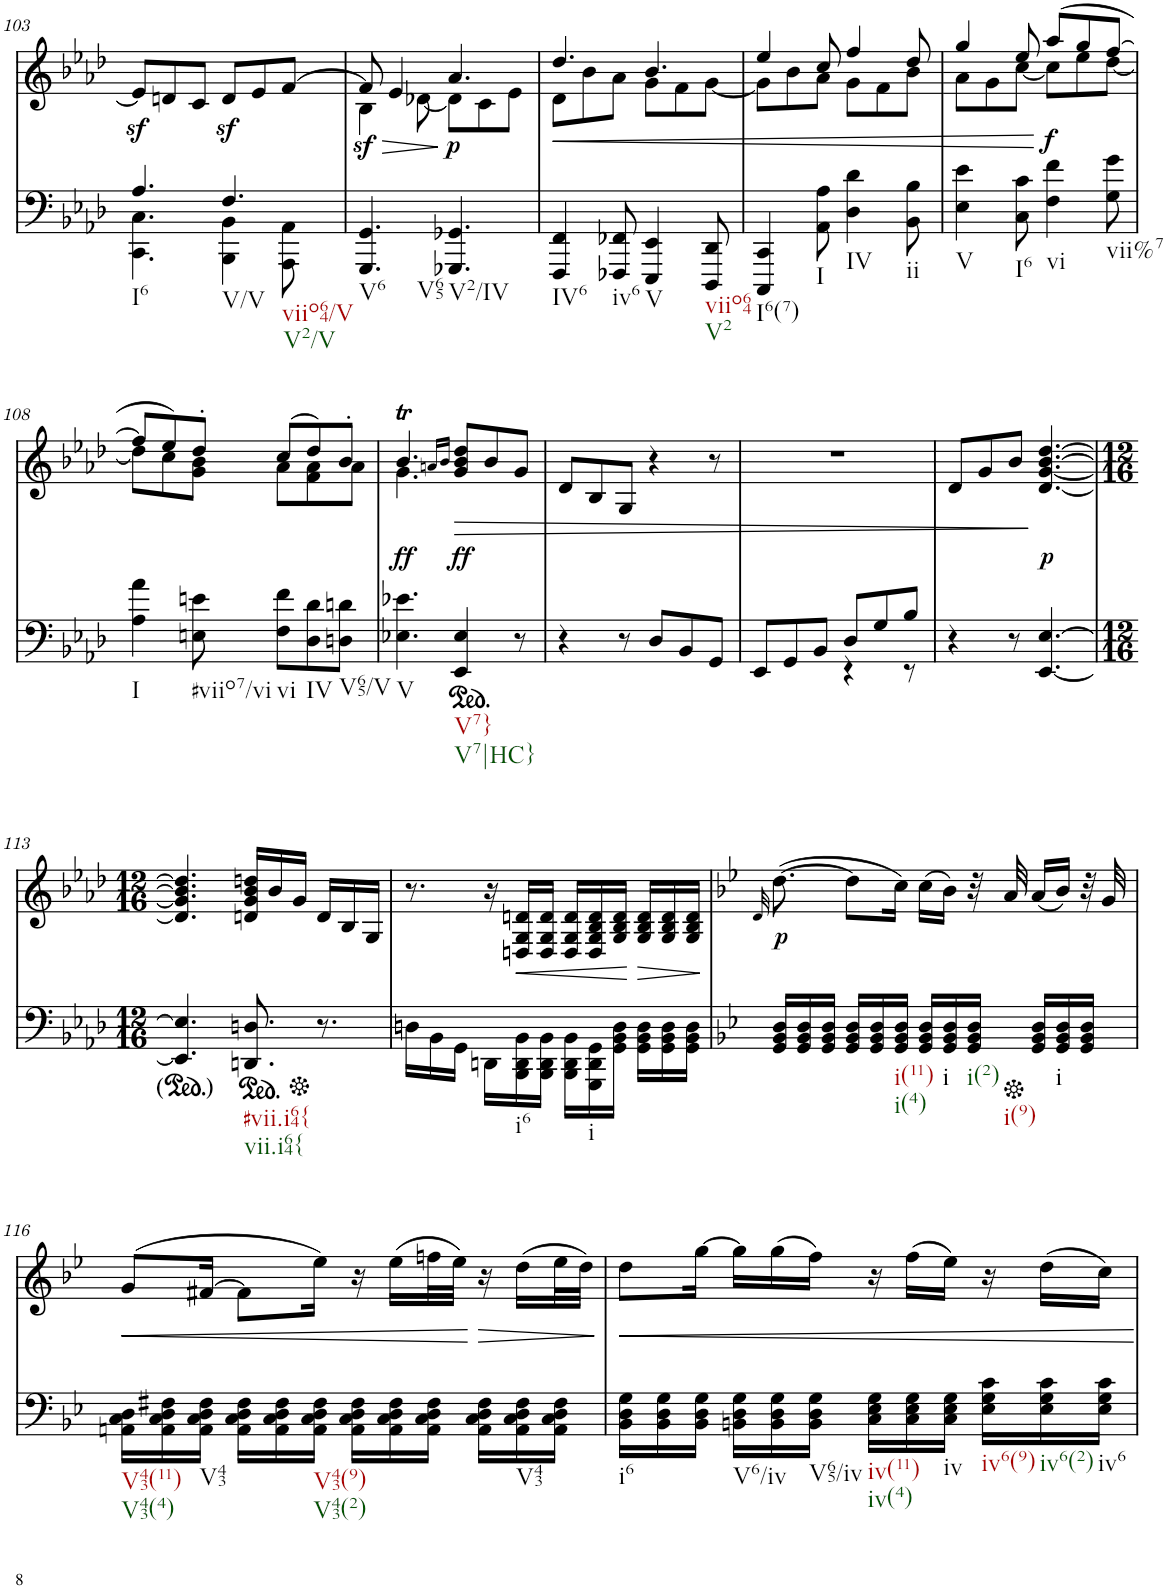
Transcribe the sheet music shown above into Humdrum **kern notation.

**kern	**kern	**text	**dynam
*part2	*part1	*part1	*part1
*staff2	*staff1	*staff1	*staff1
*I"Piano	*I"Piano	*	*
*I'Pno	*I'Pno	*	*
!!LO:PB:g=z
*clefF4	*clefG2	*	*
*k[b-e-a-d-]	*k[b-e-a-d-]	*	*
*M6/8	*M6/8	*	*
=103	=103	=103	=103
*^	*	*	*
!LO:TX:b:t=I6	!	!	!	!
4.A-/	4.CC\ 4.C\	8e-z</L]	.	.
.	.	8dn/	.	.
.	.	8c/J	.	.
!LO:TX:b:t=V/V	!	!	!	!
!LO:TX:b:t=viio64/V	!	!	!	!
!LO:TX:b:t=V2/V	!	!	!	!
4.F/	4BBB-\ 4BB-\	8dz</L	.	.
.	.	8e-/	.	.
.	8AAA-\ 8AA-\	[8f/J	.	.
=104	=104	=104	=104	=104
!LO:TX:b:t=V6	!	!	!	!
!LO:TX:b:t=V65	!	!	!	!
!	!	!	!	!LO:HP:b
*	*	*^	*	*
!	!	!	!	!	!LO:DY:n=1:b
*v	*v	*	*	*	*
4.GGG/ 4.GG/	8f/]	4B-\	.	> sf
.	4e-/	.	.	.
.	.	[8d-X\	.	.
!LO:TX:b:t=V2/IV	!	!	!	!
!	!	!	!	!LO:DY:n=2:b
4.GGG-X/ 4.GG-X/	4.a-/	8d-\L]	.	p
.	.	8c\	.	.
.	.	8e-\J	.	.
=105	=105	=105	=105	=105
!LO:TX:b:t=IV6	!	!	!	!
!	!	!	!	!LO:HP:b
4FFF/ 4FF/	4.dd-/	8d-\L	.	<
.	.	8b-\	.	.
!LO:TX:b:t=iv6	!	!	!	!
8FFF-X/ 8FF-X/	.	8a-\J	.	.
!LO:TX:b:t=V	!	!	!	!
4EEE-/ 4EE-/	4.b-/	8g\L	.	.
.	.	8f\	.	.
!LO:TX:b:t=viio64	!	!	!	!
!LO:TX:b:t=V2	!	!	!	!
8DDD-/ 8DD-/	.	[8g\J	.	.
=106	=106	=106	=106	=106
!LO:TX:b:t=I6(7)	!	!	!	!
4CCC/ 4CC/	4ee-/	8g\L]	.	.
.	.	8b-\	.	.
!LO:TX:b:t=I	!	!	!	!
8AA-\ 8A-\	8cc/	8a-\J	.	.
!LO:TX:b:t=IV	!	!	!	!
4D-\ 4d-\	4ff/	8g\L	.	.
.	.	8f\	.	.
!LO:TX:b:t=ii	!	!	!	!
8BB-\ 8B-\	8dd-/	8b-\J	.	.
=107	=107	=107	=107	=107
!LO:TX:b:t=V	!	!	!	!
4E-\ 4e-\	4gg/	8a-\L	.	.
.	.	8g\	.	.
!LO:TX:b:t=I6	!	!	!	!
8C\ 8c\	8ee-/	[8cc\J	.	.
!LO:TX:b:t=vi	!	!	!	!
!	!	!	!	!LO:DY:n=1:b
4F\ 4f\	(8aa-/L	8cc\L]	.	] f
.	8gg/	8ee-\	.	.
!LO:TX:b:t=vii%7	!	!	!	!
8G\ 8g\	[8ff/J	[8dd-\J	.	.
!!LO:LB:g=z	!!
=108	=108	=108	=108	=108
!LO:TX:b:t=I	!	!	!	!
4A-\ 4a-\	8ff/L]	8dd-\L]	.	.
.	8ee-/)	8cc\	.	.
!LO:TX:b:t=#viio7/vi	!	!	!	!
8En\ 8en\	8dd-'/J	8g\ 8b-\J	.	.
!LO:TX:b:t=vi	!	!	!	!
8F\ 8f\L	(8cc/L	8a-\L	.	.
!LO:TX:b:t=IV	!	!	!	!
8D-\ 8d-\	8dd-/)	8f\ 8a-\	.	.
!LO:TX:b:t=V65/V	!	!	!	!
8Dn\ 8dn\J	8b-'/J	8a-\J	.	.
=109	=109	=109	=109	=109
!LO:TX:b:t=V	!	!	!	!
!	!	!	!LO:LY:b	!
4.E-X\ 4.e-X\	4.b-T/	4.g\	.	.
.	16qan/LL	.	.	.
.	16qb-/JJ	.	.	.
*ped	*	*	*	*
!LO:TX:b:t=V7}	!	!	!	!
!LO:TX:b:t=V7|HC}	!	!	!	!
!	!	!	!LO:LY:b	!
4EE-/ 4E-/	8g/ 8b-/ 8dd-/L	4.ryy	.	.
.	8b-/	.	.	.
8r	8g/J	.	.	.
*	*v	*v	*	*
=110	=110	=110	=110
4r	8d-/L	.	.
.	8B-/	.	.
8r	8G/J	.	.
8D-/L	4r	.	.
8BB-/	.	.	.
8GG/J	8r	.	.
=111	=111	=111	=111
*^	*	*	*
8EE-/L	4.ryy	2.r	.	.
8GG/	.	.	.	.
8BB-/J	.	.	.	.
8D-/L	4r	.	.	.
8G/	.	.	.	.
8B-/J	8r	.	.	.
*v	*v	*	*	*
=112	=112	=112	=112
4r	8d-/L	.	.
.	8g/	.	.
8r	8b-/J	.	.
!	!	!LO:LY:b	!
[4.EE-/ [4.E-/	[4.d-/ [4.g/ [4.b-/ [4.dd-/	.	[
!!LO:LB:g=z
=113	=113	=113	=113
*M12/16	*M12/16	*	*
4.EE-/] 4.E-/]	4.d-/] 4.g/] 4.b-/] 4.dd-/]	.	.
*ped	*	*	*
!LO:TX:b:t=#vii.i64{	!	!	!
!LO:TX:b:t=vii.i64{	!	!	!
8.DDn/ 8.Dn/	16dn/ 16g/ 16b-/ 16ddn/LL	.	.
.	16b-/	.	.
.	16g/JJ	.	.
*Xped	*	*	*
8.r	16d/LL	.	.
.	16B-/	.	.
.	16G/JJ	.	.
=114	=114	=114	=114
16Dn\LL	8.r	.	.
16BB-\	.	.	.
16GG\JJ	.	.	.
16DDn\LL	16r	.	.
!LO:TX:b:t=i6	!	!	!
!	!	!	!LO:HP:b
16BBB-\ 16DD\ 16BB-\	16Dn/ 16G/ 16dn/LL	.	<
16BBB-\ 16DD\ 16BB-\JJ	16D/ 16G/ 16d/JJ	.	.
16BBB-\ 16DD\ 16BB-\LL	16D/ 16G/ 16d/LL	.	.
!LO:TX:b:t=i	!	!	!
16GGG\ 16DD\ 16GG\	16D/ 16G/ 16B-/ 16d/	.	.
16GG\ 16BB-\ 16D\JJ	16G/ 16B-/ 16d/JJ	.	.
!	!	!	!LO:HP:b
16GG\ 16BB-\ 16D\LL	16G/ 16B-/ 16d/LL	.	>
16GG\ 16BB-\ 16D\	16G/ 16B-/ 16d/	.	.
16GG\ 16BB-\ 16D\JJ	16G/ 16B-/ 16d/JJ	.	.
.	.	.	[
=115	=115	=115	=115
*k[b-e-]	*k[b-e-]	*	*
.	32qd/	.	.
!	!	!LO:LY:b	!
16GG/ 16BB-/ 16D/LL	([8.dd\	.	.
16GG/ 16BB-/ 16D/	.	.	.
16GG/ 16BB-/ 16D/JJ	.	.	.
16GG/ 16BB-/ 16D/LL	8dd\L]	.	.
16GG/ 16BB-/ 16D/	.	.	.
!LO:TX:b:t=i(11)	!	!	!
!LO:TX:b:t=i(4)	!	!	!
16GG/ 16BB-/ 16D/JJ	16cc\Jk)	.	.
16GG/ 16BB-/ 16D/LL	(16cc\LL	.	.
!LO:TX:b:t=i	!	!	!
16GG/ 16BB-/ 16D/	16b-\JJ)	.	.
!LO:TX:b:t=i(2)	!	!	!
!LO:TX:b:t=i(9)	!	!	!
16GG/ 16BB-/ 16D/JJ	32r	.	.
.	32a/	.	.
*Xped	*	*	*
16GG/ 16BB-/ 16D/LL	(16a/LL	.	.
!LO:TX:b:t=i	!	!	!
16GG/ 16BB-/ 16D/	16b-/JJ)	.	.
16GG/ 16BB-/ 16D/JJ	32r	.	.
.	32g/	.	.
!!LO:LB:g=z
=116	=116	=116	=116
!LO:TX:b:t=V43(11)	!	!	!
!LO:TX:b:t=V43(4)	!	!	!
!	!	!	!LO:HP:b
16AAn\ 16C\ 16D\LL	(8g/L	.	<
16AA\ 16C\ 16D\ 16F#X\	.	.	.
!LO:TX:b:t=V43	!	!	!
16AA\ 16C\ 16D\ 16F#\JJ	[16f#X/Jk	.	.
16AA\ 16C\ 16D\ 16F#\LL	8f#\L]	.	.
16AA\ 16C\ 16D\ 16F#\	.	.	.
!LO:TX:b:t=V43(9)	!	!	!
!LO:TX:b:t=V43(2)	!	!	!
16AA\ 16C\ 16D\ 16F#\JJ	16ee-\Jk)	.	.
16AA\ 16C\ 16D\ 16F#\LL	16r	.	.
16AA\ 16C\ 16D\ 16F#\	(16ee-\LL	.	.
16AA\ 16C\ 16D\ 16F#\JJ	32ffn\L	.	.
.	32ee-\JJJ)	.	.
16AA\ 16C\ 16D\ 16F#\LL	16r	.	]
!LO:TX:b:t=V43	!	!	!
16AA\ 16C\ 16D\ 16F#\	(16dd\LL	.	.
16AA\ 16C\ 16D\ 16F#\JJ	32ee-\L	.	.
.	32dd\JJJ)	.	.
.	.	.	[
=117	=117	=117	=117
!LO:TX:b:t=i6	!	!	!
16BB-\ 16D\ 16G\LL	8dd\L	.	.
16BB-\ 16D\ 16G\	.	.	.
16BB-\ 16D\ 16G\JJ	[16gg\Jk	.	.
!LO:TX:b:t=V6/iv	!	!	!
16BBn\ 16D\ 16G\LL	16gg\LL]	.	.
16BB\ 16D\ 16G\	(16gg\	.	.
!LO:TX:b:t=V65/iv	!	!	!
16BB\ 16D\ 16G\JJ	16ff\JJ)	.	.
!LO:TX:b:t=iv(11)	!	!	!
!LO:TX:b:t=iv(4)	!	!	!
16C\ 16E-\ 16G\LL	16r	.	.
16C\ 16E-\ 16G\	(16ff\LL	.	.
!LO:TX:b:t=iv	!	!	!
16C\ 16E-\ 16G\JJ	16ee-\JJ)	.	.
!LO:TX:b:t=iv6(9)	!	!	!
16E-\ 16G\ 16c\LL	16r	.	.
!LO:TX:b:t=iv6(2)	!	!	!
16E-\ 16G\ 16c\	(16dd\LL	.	.
!LO:TX:b:t=iv6	!	!	!
16E-\ 16G\ 16c\JJ	16cc\JJ)	.	.
=	=	=	=
*-	*-	*-	*-
